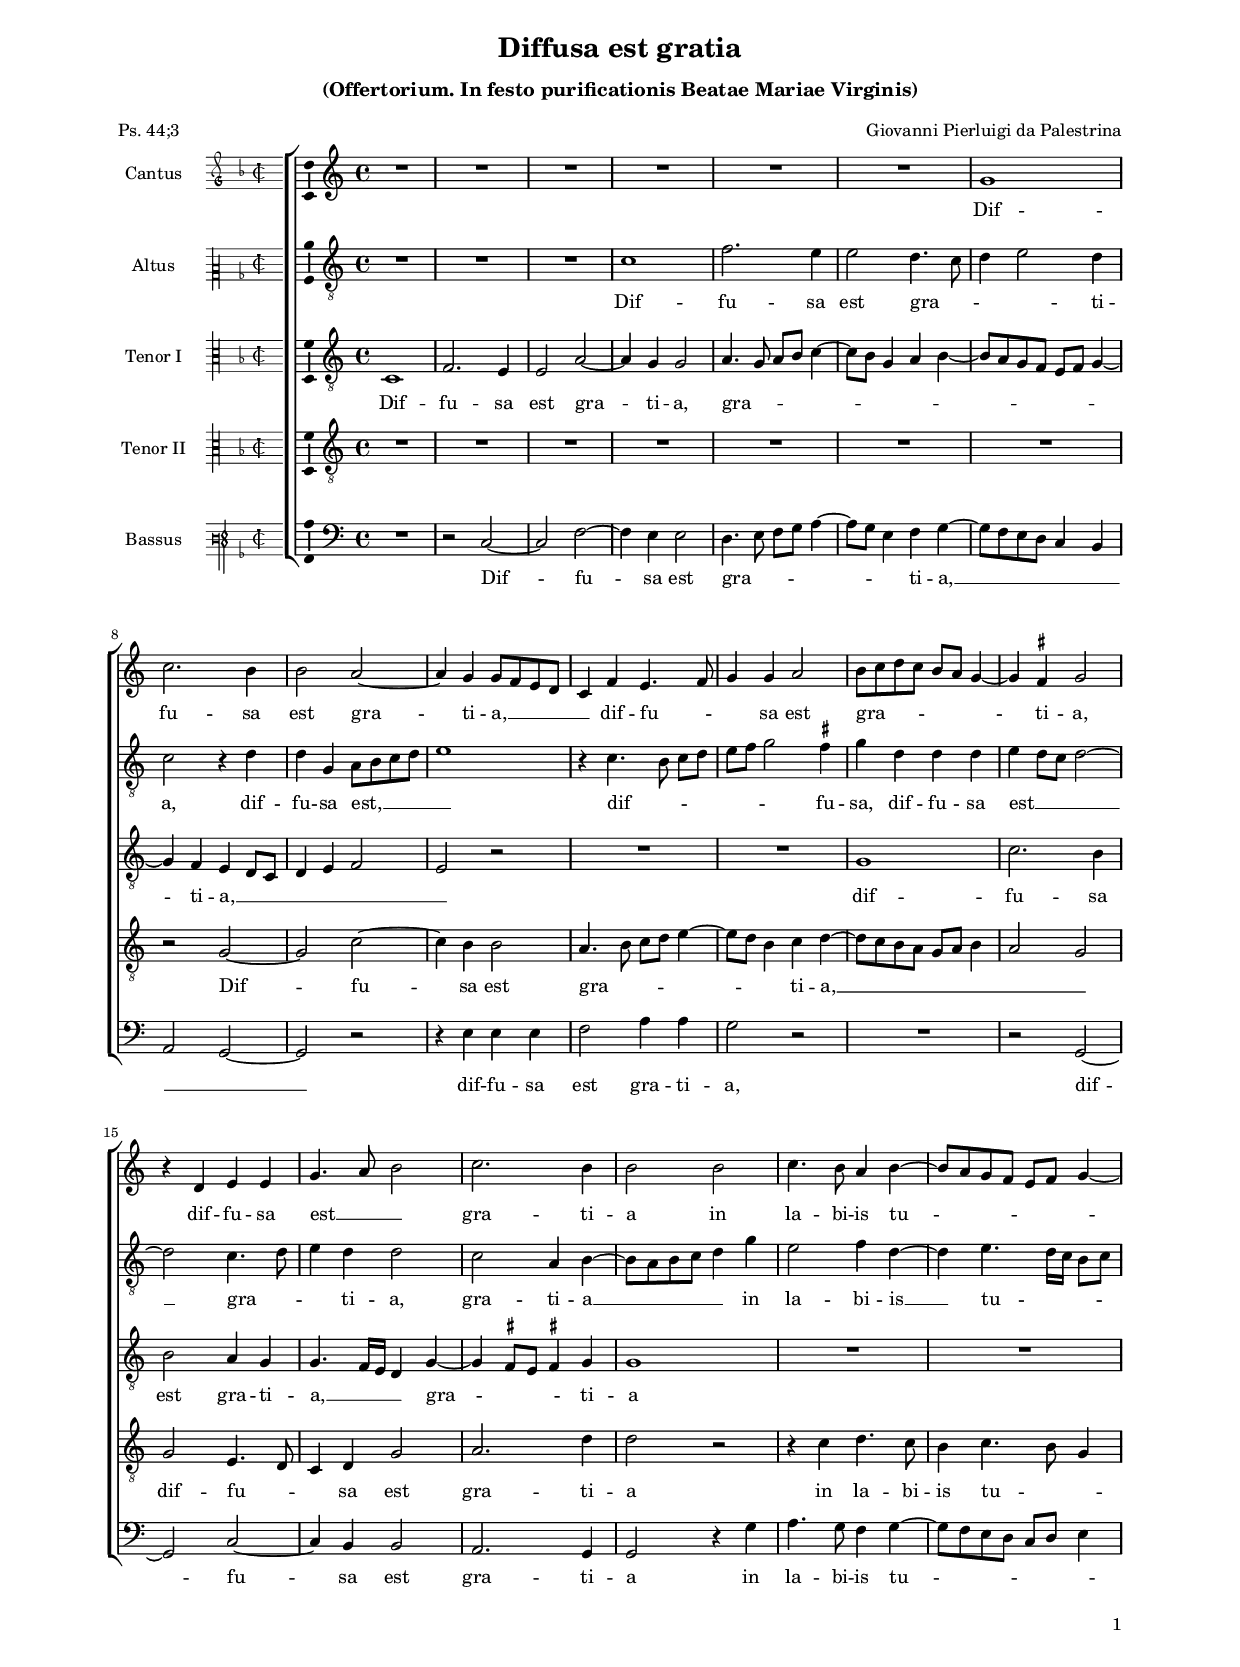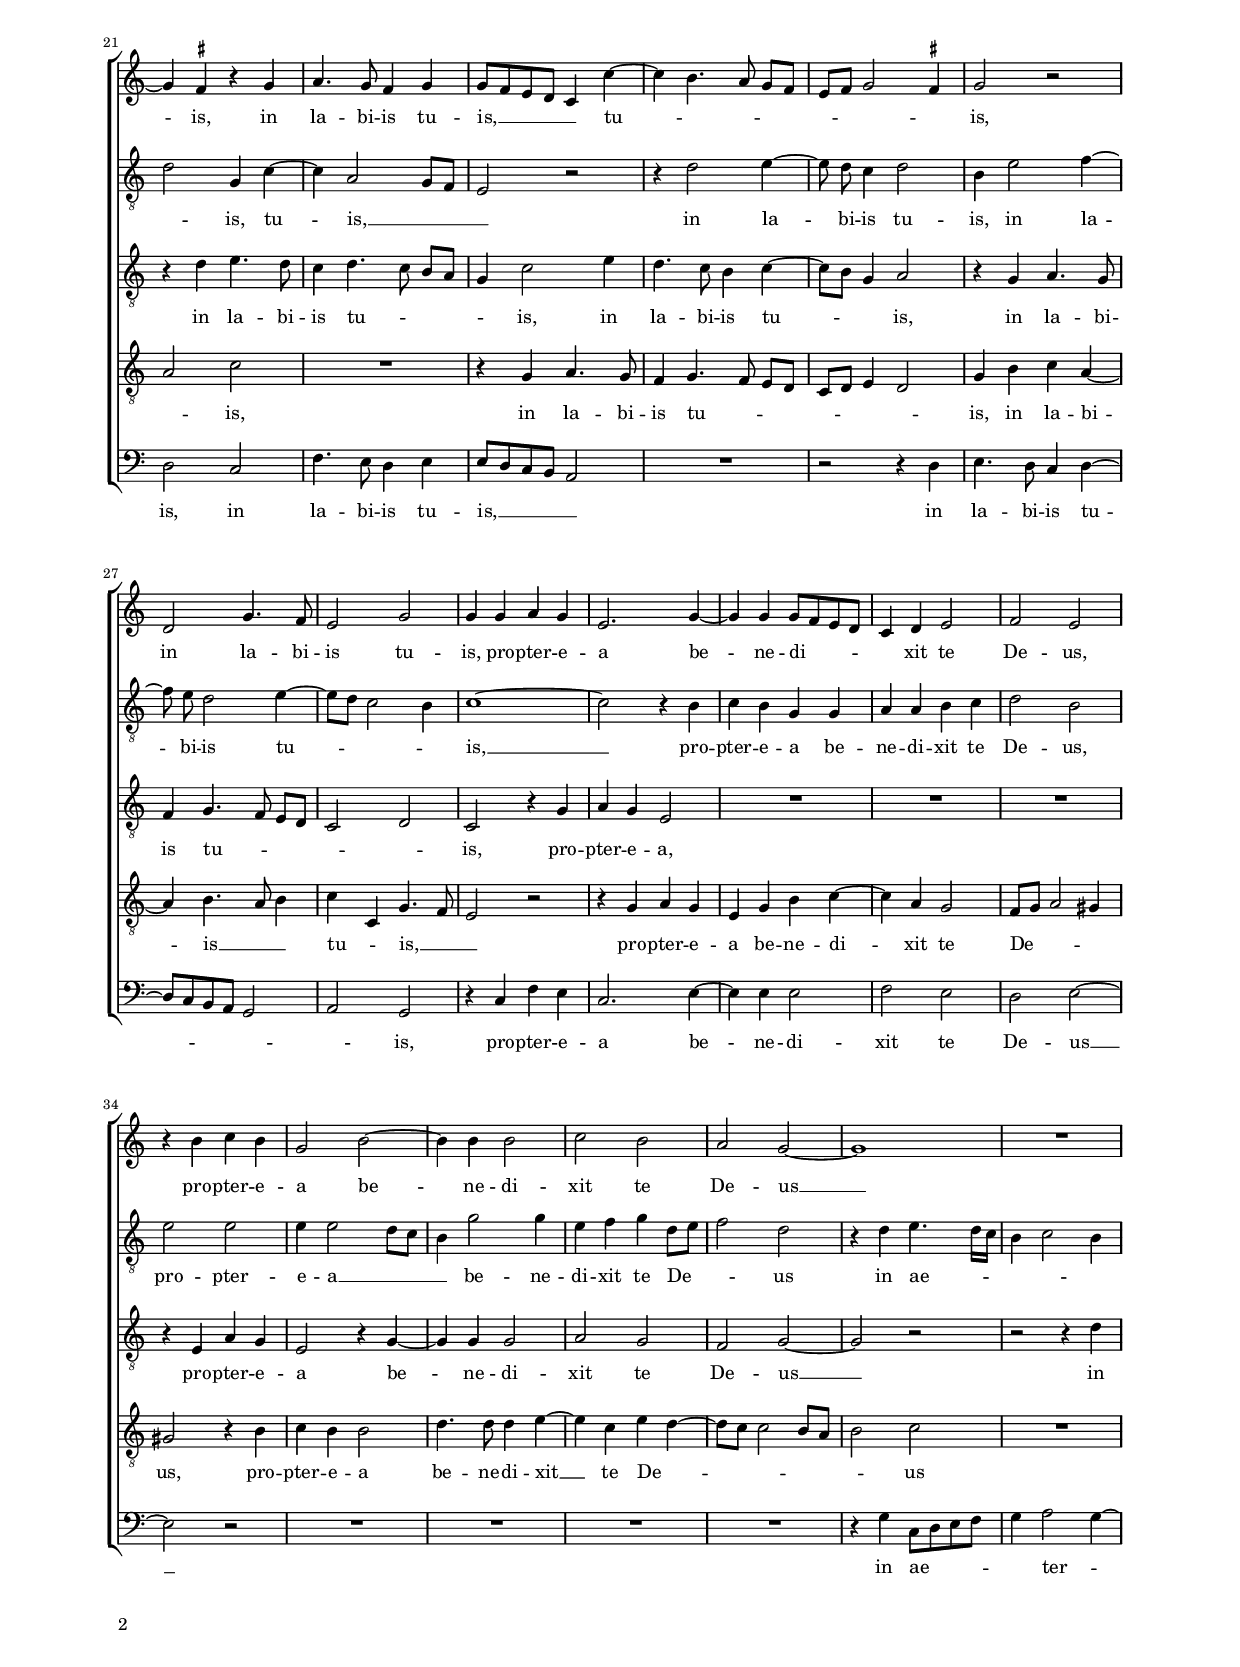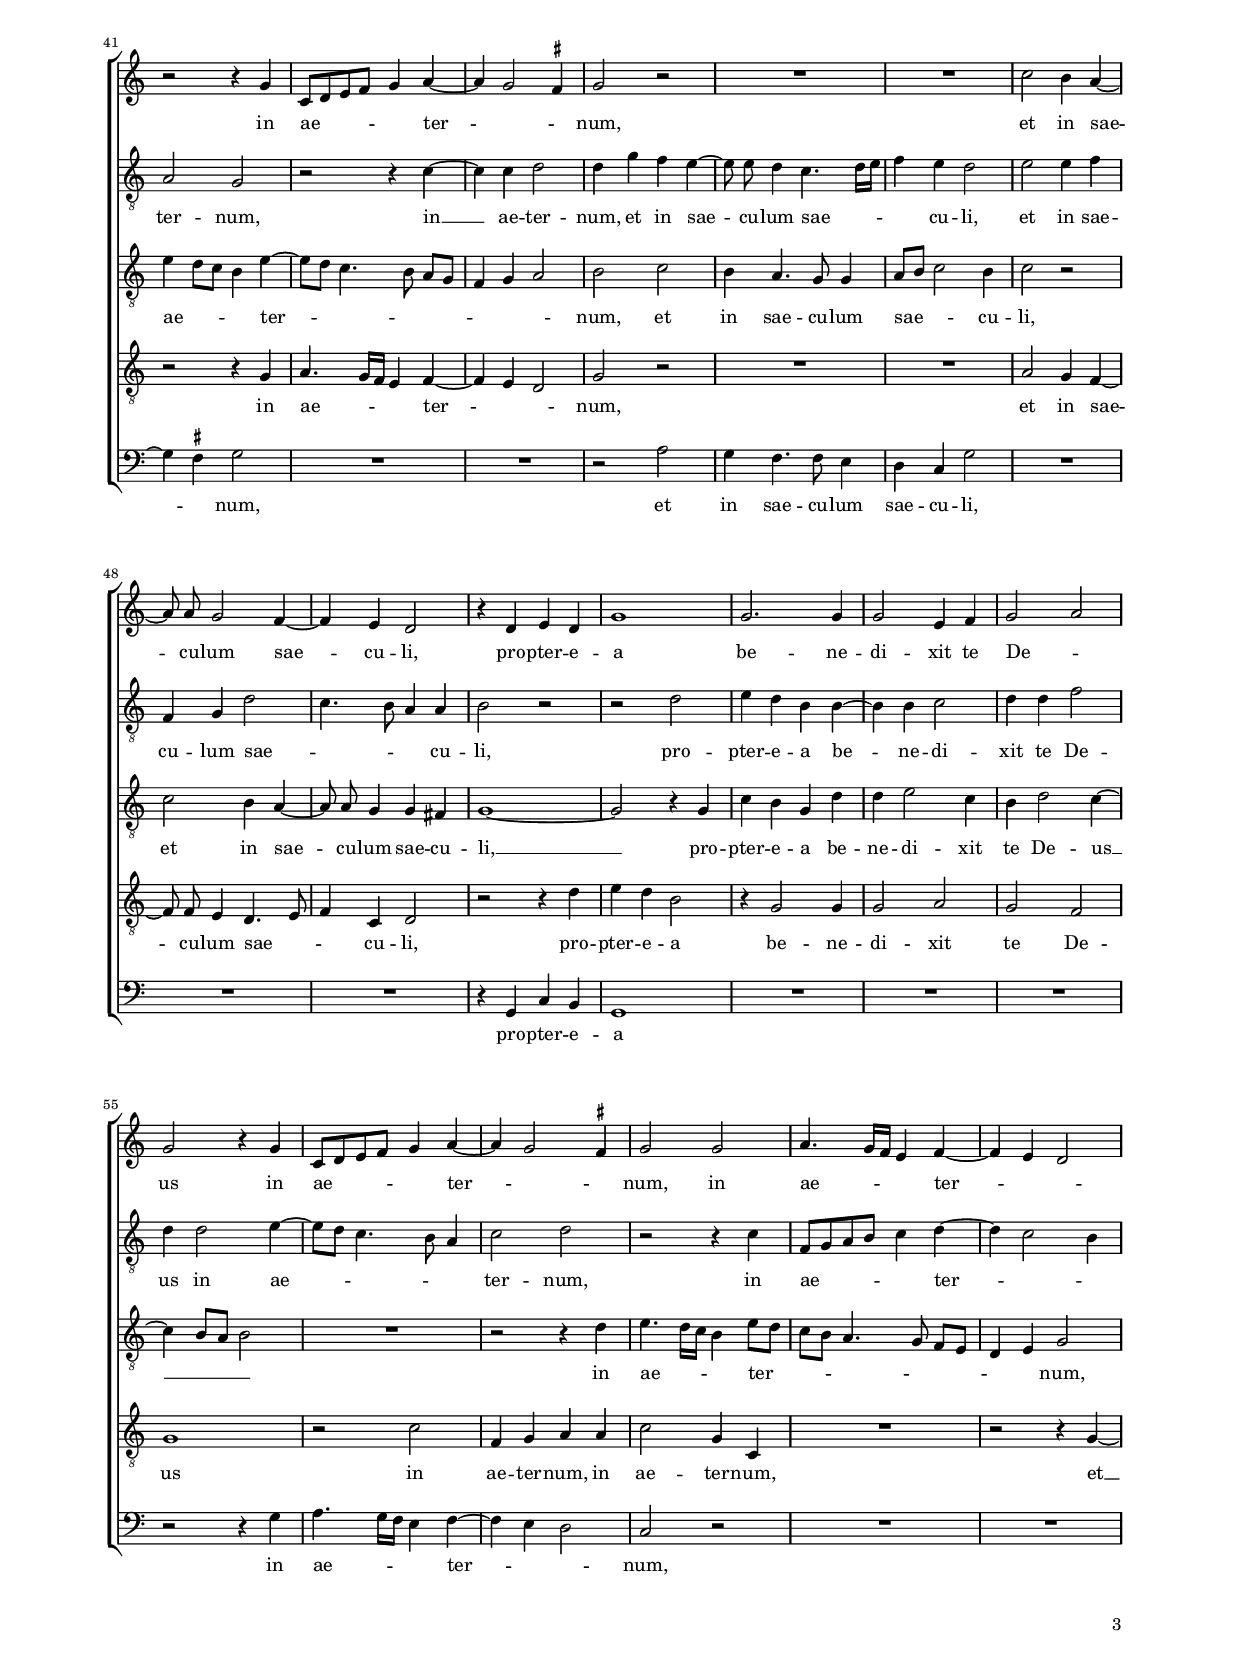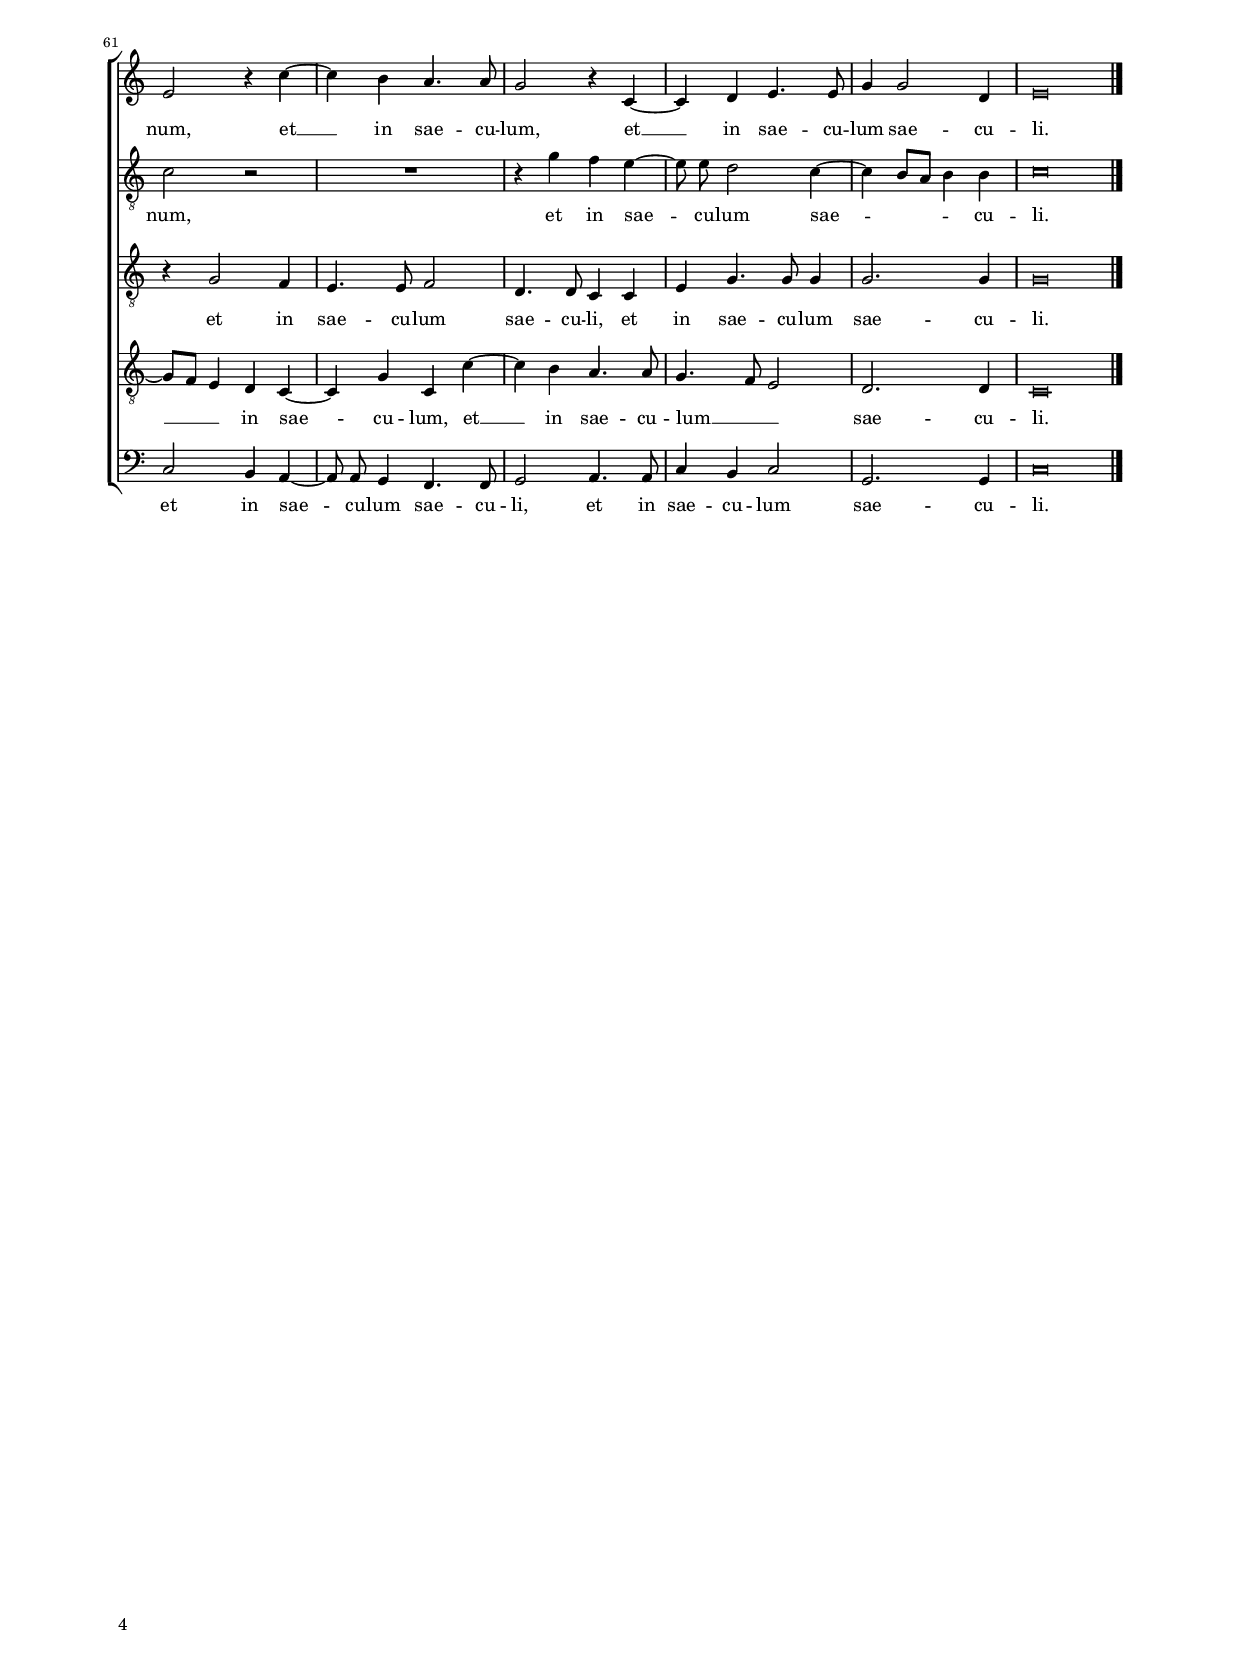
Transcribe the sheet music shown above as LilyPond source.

\header
{
	title="Diffusa est gratia"
	subtitle=\markup { \column { \vspace #0.5 "(Offertorium. In festo purificationis Beatae Mariae Virginis)" \transparent "x" } }
	composer="Giovanni Pierluigi da Palestrina"
	poet="Ps. 44;3"
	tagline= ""
}

\version "2.24.1"
\language deutsch
#(set-global-staff-size 15)
% #(set-default-paper-size "letter")
#(ly:set-option 'point-and-click #f)




	ficta = { \once \set suggestAccidentals = ##t }

	forget = #(define-music-function (music) (ly:music?) #{
		\accidentalStyle forget
		$music
		\accidentalStyle default
		#})

    
\paper
	{
	top-margin = 1.6 \cm
	bottom-margin = 1 \cm
	left-margin = 2 \cm
	right-margin = 2 \cm
	ragged-bottom = ##f
	ragged-last-bottom = ##t
	print-page-number = ##f
	system-system-spacing = #'((basic-distance . 17) (minimum-distance . 14) (padding . 5) (strechability . 150))
	oddFooterMarkup=\markup   \fill-line { "" \fromproperty #'page:page-number-string }
	evenFooterMarkup=\markup  \fill-line { \fromproperty #'page:page-number-string "" }
	last-bottom-spacing = #'((basic-distance . 12) (minimum-distance . 7) (padding . 4))
%	systems-per-page = 3
%   page-count = 3
%	min-systems-per-page = 3
	}

	
global = {
	\key f \major
	\time 4/4
	\set Score.tempoHideNote = ##t
	\tempo 4 = 100
	\skip 1*65
	\set Score.measureLength = #(ly:make-moment 2/1)
	\skip 1*2 \bar "|."
	}
    

incipitcantus = \relative c' {
    \time 2/2
    \clef "petrucci-g2"
    \key f \major
    }
    
incipitcantusVoice = <<
    \new MensuralVoice <<
        { s1 \noBreak }
        \incipitcantus
    >>
    >>
    
    
incipitaltus = \relative c' {
    \time 2/2
    \clef "petrucci-c2"
    \key f \major
    s4 \bar ""
    }
    
incipitaltusVoice = <<
    \new MensuralVoice <<
        { s1 \noBreak }
        \incipitaltus
    >>
    >>
    
incipittenor = \relative c' {
    \time 2/2
    \clef "petrucci-c3"
    \key f \major
    }
    
incipittenorVoice = <<
    \new MensuralVoice <<
        { s1 \noBreak }
        \incipittenor
    >>
    >>
    
incipitquintus = \relative c' {
    \time 2/2
    \clef "petrucci-c3"
    \key f \major
    }
    
incipitquintusVoice = <<
    \new MensuralVoice <<
        { s1 \noBreak }
        \incipitquintus
    >>
    >>
    
    
incipitbassus= \relative c {
    \time 2/2
    \clef "petrucci-f3"
    \key f \major
    }
    
incipitbassusVoice = <<
    \new MensuralVoice <<
        { s1 \noBreak }
        \incipitbassus
    >>
    >>


cantus =  \relative c''
	{
	R1
	R1
	R1
	R1
%5
	R1 |
	R1
	c1
	f2. e4
	e2 d~
%10
	d4 c c8 b a g |
	f4 b a4. b8
	c4 c d2
	e8 f g f e d c4~
	c4 \ficta h c2
%15
	r4 g a a |
	c4. d8 e2
	f2. e4
	e2 e
	f4. e8 d4 e~
%20
	e8 d c b a b c4~ |
	c4 \ficta h r c
	d4. c8 b4 c
	c8 b a g f4 f'~
	f4 e4. d8 c[ b]
%25
	a8 b c2 \ficta h4 |
	c2 r
	g2 c4. b8
	a2 c
	c4 c d c
%30
	a2. c4~ |
	c4 c c8 b a g
	f4 g a2
	b2 a
	r4 e' f e
%35
	c2 e~ |
	e4 e e2
	f2 e
	d2 c~
	c1
%40
	R1 |
	r2 r4 c
	f,8 g a b c4 d~
	d4 c2 \ficta h4
	c2 r
%45
	R1 |
	R1
	f2 e4 d~
	\autoBeamOff d8 d \autoBeamOn c2 b4~
	b4 a g2
%50
	r4 g a g |
	c1
	c2. c4
	c2 a4 b
	c2 d
%55
	c2 r4 c |
	f,8 g a b c4 d~
	d4 c2 \ficta h4
	c2 c
	d4. c16 b a4 b~
%60
	b4 a g2 |
	a2 r4 f'~
	f4 e d4. d8
	c2 r4 f,~
	f4 g a4. a8
%65
	c4 c2 g4 |
	a\breve |
	}


altus =  \relative c'
	{
	R1
	R1
	R1
	f1
%5
	b2. a4 |
	a2 g4. f8
	g4 a2 g4
	f2 r4 g
	g4 c, d8 e f g
%10
	a1 |
	r4 f4. e8 f[ g]
	a8 b c2 \ficta h4
	c4 g g g
	a4 g8 f g2~
%15
	g2 f4. g8 |
	a4 g g2
	f2 d4 e~
	e8 d e f g4 c
	a2 b4 g~
%20
	g4 a4. g16 f e8[ f] |
	g2 c,4 f~
	f4 d2 c8 b
	a2 r
	r4 g'2 a4~
%25
	\autoBeamOff a8 g f4 g2 |
	e4 a2 b4~
	b8 a \autoBeamOn g2 a4~
	a8 g f2 e4
	f1~
%30
	f2 r4 e |
	f4 e c c
	d4 d e f
	g2 e
	a2 a
%35
	a4 a2 g8 f |
	e4 c'2 c4
	a4 b c g8 a
	b2 g
	r4 g a4. g16 f
%40
	e4 f2 e4 |
	d2 c
	r2 r4 f~
	f4 f g2
	g4 c b a~
%45
	\autoBeamOff a8 a \autoBeamOn g4 f4. g16 a |
	b4 a g2
	a2 a4 b
	b,4 c g'2
	f4. e8 d4 d
%50
	e2 r |
	r2 g
	a4 g e e~
	e4 e f2
	g4 g b2
%55
	g4 g2 a4~ |
	a8 g f4. e8 d4
	f2 g
	r2 r4 f
	b,8 c d e f4 g~
%60
	g4 f2 e4 |
	f2 r
	R1
	r4 c' b a~
	\autoBeamOff a8 a \autoBeamOn g2 f4~
%65
	f4 e8 d e4 e |
	f\breve |
	}


tenor =  \relative c'
	{
	f,1
	b2. a4
	a2 d~
	d4 c c2
%5
	d4. c8 d e f4~ |
	f8 e c4 d e~
	e8 d c b a b c4~
	c4 b a g8 f
	g4 a b2
%10
	a2 r |
	R1
	R1
	c1
	f2. e4
%15
	e2 d4 c |
	c4. b16 a g4 c~
	c4 \ficta h8 a \ficta h!4 c
	c1
	R1
%20
	R1 |
	r4 g' a4. g8
	f4 g4. f8 e[ d]
	c4 f2 a4
	g4. f8 e4 f~
%25
	f8 e c4 d2 |
	r4 c d4. c8
	b4 c4. b8 a[ g]
	f2 g
	f2 r4 c'
%30
	d4 c a2 |
	R1
	R1
	R1
	r4 a d c
%35
	a2 r4 c~ |
	c4 c c2
	d2 c
	b2 c~
	c2 r
%40
	r2 r4 g' |
	a4 g8 f e4 a~
	a8 g f4. e8 d[ c]
	b4 c d2
	e2 f
%45
	e4 d4. c8 c4 |
	d8 e f2 e4
	f2 r
	f2 e4 d~
	\autoBeamOff d8 d \autoBeamOn c4 c h
%50
	c1~ |
	c2 r4 c
	f4 e c g'
	g4 a2 f4
	e4 g2 f4~
%55
	f4 e8 d e2 |
	R1
	r2 r4 g
	a4. g16 f e4 a8 g
	f8 e d4. c8 b[ a]
%60
	g4 a c2 |
	r4 c2 b4
	a4. a8 b2
	g4. g8 f4 f
	a4 c4. c8 c4
%65
	c2. c4 |
	c\breve |
	}


quintus  =  \relative c'
	{
	R1
	R1
	R1
	R1
%5
	R1 |
	R1
	R1
	r2 c~
	c2 f~
%10
	f4 e e2 |
	d4. e8 f g a4~
	a8 g e4 f g~
	g8 f e d c d e4
	d2 c
%15
	c2 a4. g8 |
	f4 g c2
	d2. g4
	g2 r
	r4 f g4. f8
%20
	e4 f4. e8 c4 |
	d2 f
	R1
	r4 c d4. c8
	b4 c4. b8 a[ g]
%25
	f8 g a4 g2 |
	c4 e f d~
	d4 e4. d8 e4
	f4 f, c'4. b8
	a2 r
%30
	r4 c d c |
	a4 c e f~
	f4 d c2
	b8 c d2 cis4
	cis2 r4 e
%35
	f4 e e2 |
	g4. g8 g4 a~
	a4 f a g~
	g8 f f2 e8 d
	e2 f
%40
	R1 |
	r2 r4 c
	d4. c16 b a4 b~
	b4 a g2
	c2 r
%45
	R1 |
	R1
	d2 c4 b~
	\autoBeamOff b8 b \autoBeamOn a4 g4. a8
	b4 f g2
%50
	r2 r4 g' |
	a4 g e2
	r4 c2 c4
	c2 d
	c2 b
%55
	c1 |
	r2 f
	b,4 c d d
	f2 c4 f,
	R1
%60
	r2 r4 c'~ |
	c8 b a4 g f~
	f4 c' f, f'~
	f4 e d4. d8
	c4. b8 a2
%65
	g2. g4 |
	f\breve |
	}


bassus  =  \relative c
	{
	R1
	r2 f~
	f2 b~
	b4 a a2
%5
	g4. a8 b c d4~ |
	d8 c a4 b c~
	c8 b a g f4 e
	d2 c~
	c2 r
%10
	r4 a' a a |
	b2 d4 d
	c2 r
	R1
	r2 c,~
%15
	c2 f~ |
	f4 e e2
	d2. c4
	c2 r4 c'
	d4. c8 b4 c~
%20
	c8 b a g f8 g a4 |
	g2 f
	b4. a8 g4 a
	a8 g f e d2
	R1
%25
	r2 r4 g |
	a4. g8 f4 g~
	g8 f e d c2
	d2 c
	r4 f b a
%30
	f2. a4~ |
	a4 a a2
	b2 a
	g2 a~
	a2 r
%35
	R1 |
	R1
	R1
	R1
	r4 c f,8 g a b
%40
	c4 d2 c4~ |
	c4 \ficta h c2
	R1
	R1
	r2 d
%45
	c4 b4. b8 a4 |
	g4 f c'2
	R1
	R1
	R1
%50
	r4 c, f e |
	c1
	R1
	R1
	R1
%55
	r2 r4 c' |
	d4. c16 b a4 b~
	b4 a g2
	f2 r
	R1
%60
	R1 |
	f2 e4 d~
	\autoBeamOff d8 d \autoBeamOn c4 b4. b8
	c2 d4. d8
	f4 e f2
%65
	c2. c4 |
	f\breve |
	}


lyricscantus = \lyricmode {
	Dif -- fu -- sa est gra -- ti -- a, __ _ _ _ _ 
	dif -- fu -- _ _ sa est gra -- _ _ _ _ _ _ ti -- a,
	dif -- fu -- sa est __ _ _ gra -- ti -- a
	in la -- bi -- is tu -- _ _ _ _ _ _ is,
	in la -- bi -- is tu -- is, __ _ _ _ _
	tu -- _ _ _ _ _ _ _ _ is,
	in la -- bi -- is tu -- is,
	pro -- pter -- e -- a be -- ne -- di -- _ _ _ _ xit te De -- us,
	pro -- pter -- e -- a be -- ne -- di -- xit te De -- us __
	in ae -- _ _ _ _ ter -- _ _ num,
	et in sae -- cu -- lum sae -- cu -- li,
	pro -- pter -- e -- a be -- ne -- di -- xit te De -- _ us
	in ae -- _ _ _ _ ter -- _ _ num,
	in ae -- _ _ _ ter -- _ _ num,
	et __ in sae -- cu -- lum,
	et __ in sae -- cu -- lum sae -- cu -- li.
	}


lyricsaltus = \lyricmode {
	Dif -- fu -- sa est gra -- _ _ _ ti -- a,
	dif -- fu -- sa est, __ _ _ _ _
	dif -- _ _ _ _ _ _ fu -- sa,
	dif -- fu -- sa est __ _ _ _ gra -- _ _ ti -- a,
	gra -- ti -- a __ _ _ _ _
	in la -- bi -- is __ tu -- _ _ _ _ _ is,
	tu -- is, __ _ _ _
	in la -- bi -- is tu -- is,
	in la -- bi -- is tu -- _ _ _ is, __
	pro -- pter -- e -- a be -- ne -- di -- xit te De -- us,
	pro -- pter -- e -- a __ _ _ _ be -- ne -- di -- xit te De -- _ _ us
	in ae -- _ _ _ _ _ ter -- num,
	in __ ae -- ter -- num,
	et in sae -- cu -- lum sae -- _ _ _ cu -- li,
	et in sae -- cu -- lum sae -- _ _ _ cu -- li,
	pro -- pter -- e -- a be -- ne -- di -- xit te De -- us
	in ae -- _ _ _ _ ter -- num,
	in ae -- _ _ _ _ ter -- _ _ num,
	et in sae -- cu -- lum sae -- _ _ _ cu -- li.
	}


lyricstenor = \lyricmode {
	Dif -- fu -- sa est gra -- ti -- a,
	gra -- _ _ _ _ _ _ _ _ _ _ _ _ _ _ ti -- a, __ _ _ _ _ _ _
	dif -- fu -- sa est gra -- ti -- a, __ _ _ _
	gra -- _ _ _ ti -- a
	in la -- bi -- is tu -- _ _ _ _ is,
	in la -- bi -- is tu -- _ _ is,
	in la -- bi -- is tu -- _ _ _ _ _ is,
	pro -- pter -- e -- a,
	pro -- pter -- e -- a be -- ne -- di -- xit te De -- us __
	in ae -- _ _ _ ter -- _ _ _ _ _ _ _ _ num,
	et in sae -- cu -- lum sae -- _ _ cu -- li,
	et in sae -- cu -- lum sae -- cu -- li, __
	pro -- pter -- e -- a be -- ne -- di -- xit te De -- us __ _ _ _
	in ae -- _ _ _ ter -- _ _ _ _ _ _ _ _ _ num,
	et in sae -- cu -- lum sae -- cu -- li,
	et in sae -- cu -- lum sae -- cu -- li.
	}


lyricsquintus = \lyricmode {
	Dif -- fu -- sa est gra -- _ _ _ _ _ _ ti -- a, __ _ _ _ _ _ _ _ _
	dif -- fu -- _ _ sa est gra -- ti -- a
	in la -- bi -- is tu -- _ _ _ is,
	in la -- bi -- is tu -- _ _ _ _ _ _ _ is,
	in la -- bi -- is __ _ _ tu -- _ is, __ _ _
	pro -- pter -- e -- a be -- ne -- di -- xit te De -- _ _ _ us,
	pro -- pter -- e -- a be -- ne -- di -- xit __ te De -- _ _ _ _ _ _ us
	in ae -- _ _ _ ter -- _ _ num,
	et in sae -- cu -- lum sae -- _ _ cu -- li,
	pro -- pter -- e -- a be -- ne -- di -- xit te De -- us
	in ae -- ter -- num,
	in ae -- ter -- num,
	et __ _ _ in sae -- cu -- lum,
	et __ in sae -- cu -- lum __ _ _ sae -- cu -- li.
	}


lyricsbassus = \lyricmode {
	Dif -- fu -- sa est gra -- _ _ _ _ _ _ ti -- a, __ _ _ _ _ _ _ _
	dif -- fu -- sa est gra -- ti -- a,
	dif -- fu -- sa est gra -- ti -- a
	in la -- bi -- is tu -- _ _ _ _ _ _ is,
	in la -- bi -- is tu -- is, __ _ _ _ _
	in la -- bi -- is tu -- _ _ _ _ _ is,
	pro -- pter -- e -- a be -- ne -- di -- xit te De -- us __
	in ae -- _ _ _ _ ter -- _ _ num,
	et in sae -- cu -- lum sae -- cu -- li,
	pro -- pter -- e -- a
	in ae -- _ _ _ ter -- _ _ num,
	et in sae -- cu -- lum sae -- cu -- li,
	et in sae -- cu -- lum sae -- cu -- li.
	}


\score
{  
	\transpose f c {
	\new ChoirStaff \with { \override StaffGrouper.staff-staff-spacing.basic-distance = #12 }
	<<

	\new Staff << \global
	\new Voice="v1" {
		\set Staff.instrumentName="Cantus"
		\incipit \incipitcantusVoice
%		\set Staff.instrumentName= "S"
		\set Staff.midiInstrument = "reed organ"
		\clef violin
		\cantus }
	\new Lyrics \lyricsto "v1" {\lyricscantus }
	>>


	\new Staff << \global
	\new Voice="v2" {
		\set Staff.instrumentName="Altus"
		\incipit \incipitaltusVoice
%		\set Staff.instrumentName= "A"
		\set Staff.midiInstrument = "reed organ"
		\clef "G_8" % violin
		\altus}
	\new Lyrics \lyricsto "v2" {\lyricsaltus }
	>>


	\new Staff << \global
	\new Voice="v3" {
		\set Staff.instrumentName="Tenor I"
		\incipit \incipittenorVoice
%		\set Staff.instrumentName= "T"
		\set Staff.midiInstrument = "reed organ"
		\clef "G_8"
		\tenor }
	\new Lyrics \lyricsto "v3" {\lyricstenor }
	>>


	\new Staff << \global
	\new Voice="v5" {
		\set Staff.instrumentName="Tenor II"
		\incipit \incipitquintusVoice
%		\set Staff.instrumentName= "Q"
		\set Staff.midiInstrument = "reed organ"
		\clef "G_8"
		\quintus}
	\new Lyrics \lyricsto "v5" {\lyricsquintus }
	>>


	\new Staff << \global
	\new Voice="v4" {
		\set Staff.instrumentName="Bassus"
		\incipit \incipitbassusVoice
%		\set Staff.instrumentName= "B"
		\set Staff.midiInstrument = "reed organ"
		\clef bass 
		\bassus }
	\new Lyrics \lyricsto "v4" {\lyricsbassus}
	>>

	>>
	} % transpose

	\layout
	{
	indent = 3\cm
    incipit-width = 1.3 \cm
	\context { \Lyrics \override VerticalAxisGroup.nonstaff-relatedstaff-spacing.padding = #1.4 }
%	\context { \Lyrics \override LyricText.font-size = #1 }
	\context { \Staff \override TimeSignature.break-visibility = #end-of-line-invisible }
	\context { \Staff \consists Ambitus_engraver }
	\context { \Score \override BarNumber.padding = #2 }
	\context { \Voice \override NoteHead.style = #'baroque }
	}

\midi
	{    	
	}

}


% EOF
